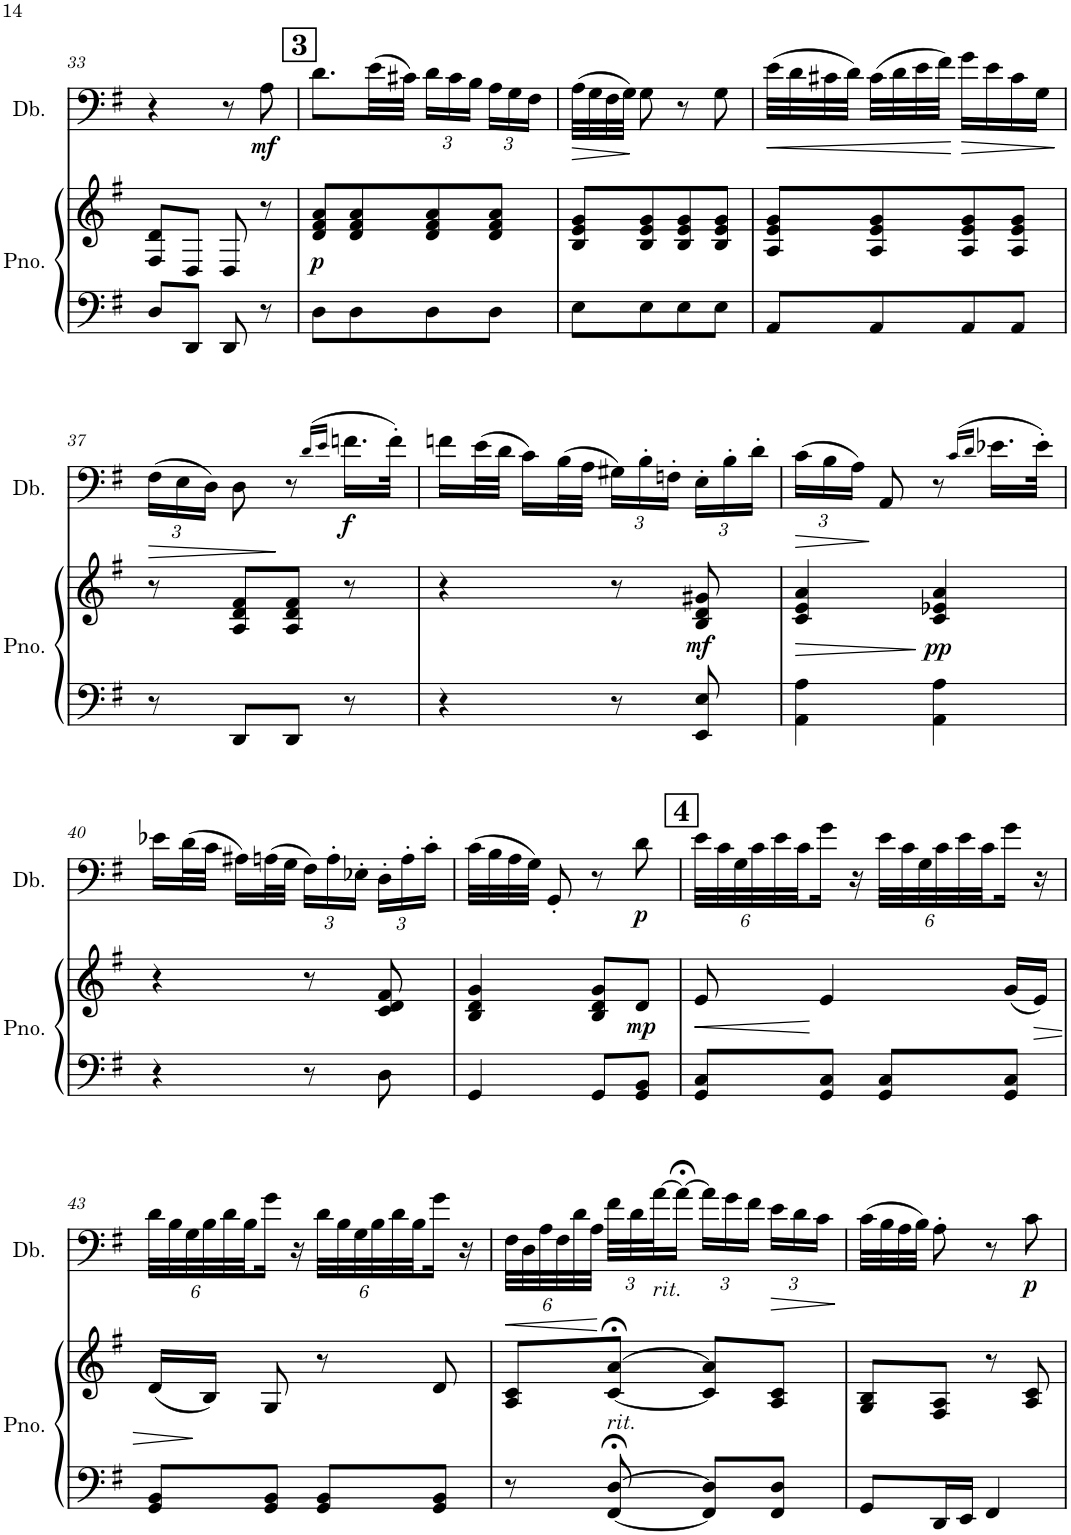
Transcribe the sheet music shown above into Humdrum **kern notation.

**kern	**kern	**dynam	**kern	**dynam
*part2	*part2	*part2	*part1	*part1
*staff3	*staff2	*staff2/3	*staff1	*staff1
*I"Piano	*	*	*I"Double Bass	*
*I'Pno.	*	*	*I'Db.	*
!!LO:PB:g=z
*clefF4	*clefG2	*	*clefF4	*
*	*	*	*Trd7c12	*
*k[f#]	*k[f#]	*	*k[f#]	*
*M4/8	*M4/8	*	*M4/8	*
=33	=33	=33	=33	=33
8D/L	8F#/ 8d/L	.	4r	.
8DD/J	8D/J	.	.	.
8DD/	8D/	.	8r	.
!	!	!	!	!LO:DY:b
8r	8r	.	8A\	mf
!!LO:REH:place=s1:a:B:cj:fs=14:t=3
=34	=34	=34	=34	=34
!	!	!LO:DY:b	!	!
8D\L	8d/ 8f#/ 8a/L	p	8.d\L	.
8D\	8d/ 8f#/ 8a/	.	.	.
.	.	.	(32e\LL	.
.	.	.	32c#X\JJJ)	.
*	*	*	*Xbrackettup	*
8D\	8d/ 8f#/ 8a/	.	24d\LL	.
.	.	.	24c#\	.
.	.	.	24B\JJ	.
8D\J	8d/ 8f#/ 8a/J	.	24A\LL	.
.	.	.	24G\	.
.	.	.	24F#\JJ	.
=35	=35	=35	=35	=35
!	!	!	!	!LO:HP:b
8E\L	8B/ 8e/ 8g/L	.	(32A\LLL	>
.	.	.	32G\	.
.	.	.	32F#\	.
.	.	.	32G\JJJ)	.
8E\	8B/ 8e/ 8g/	.	8G\	]
8E\	8B/ 8e/ 8g/	.	8r	.
8E\J	8B/ 8e/ 8g/J	.	8G\	.
=36	=36	=36	=36	=36
!	!	!	!	!LO:HP:b
8AA/L	8A/ 8e/ 8g/L	.	(32e\LLL	<
.	.	.	32d\	.
.	.	.	32c#X\	.
.	.	.	32d\JJJ)	.
8AA/	8A/ 8e/ 8g/	.	(32c#\LLL	.
.	.	.	32d\	.
.	.	.	32e\	.
.	.	.	32f#\JJJ)	.
!	!	!	!	!LO:HP:n=1:b
8AA/	8A/ 8e/ 8g/	.	16g\LL	[ >
.	.	.	16e\	.
8AA/J	8A/ 8e/ 8g/J	.	16c#\	.
.	.	.	16G\JJ	.
.	.	.	.	]
!!LO:LB:g=z
=37	=37	=37	=37	=37
!	!	!	!	!LO:HP:b
8r	8r	.	(24F#\LL	>
.	.	.	24E\	.
.	.	.	24D\JJ)	.
8DD/L	8A/ 8d/ 8f#/L	.	8D\	.
8DD/J	8A/ 8d/ 8f#/J	.	8r	]
.	.	.	(>16qd/LL	.
.	.	.	16qe/JJ	.
!	!	!	!	!LO:DY:b
8r	8r	.	16.fn\LL	f
.	.	.	32f'\JJk)	.
=38	=38	=38	=38	=38
4r	4r	.	16fn\LL	.
.	.	.	(32e\L	.
.	.	.	32d\JJJ	.
.	.	.	16c\LL)	.
.	.	.	(32B\L	.
.	.	.	32A\JJJ	.
8r	8r	.	24G#X\LL)	.
.	.	.	24B'\	.
.	.	.	24Fn'\JJ	.
!	!	!LO:DY:b	!	!
8EE/ 8E/	8B/ 8d/ 8g#X/	mf	24E'\LL	.
.	.	.	24B'\	.
.	.	.	24d'\JJ	.
=39	=39	=39	=39	=39
!	!	!LO:HP:b	!	!LO:HP:b
4AA\ 4A\	4c/ 4e/ 4a/	>	(24c\LL	>
.	.	.	24B\	.
.	.	.	24A\JJ)	.
.	.	.	8AA/	]
!	!	!LO:DY:n=1:b	!	!
4AA\ 4A\	4c/ 4e-X/ 4a/	] pp	8r	.
.	.	.	(>16qc/LL	.
.	.	.	16qd/JJ	.
.	.	.	16.e-X\LL	.
.	.	.	32e-'\JJk)	.
!!LO:LB:g=z
=40	=40	=40	=40	=40
4r	4r	.	16e-X\LL	.
.	.	.	(32d\L	.
.	.	.	32c\JJJ	.
.	.	.	16A#X\LL)	.
.	.	.	(32An\L	.
.	.	.	32G\JJJ	.
8r	8r	.	24F#\LL)	.
.	.	.	24A'\	.
.	.	.	24E-X'\JJ	.
8D\	8c/ 8d/ 8f#/	.	24D'\LL	.
.	.	.	24A'\	.
.	.	.	24c'\JJ	.
=41	=41	=41	=41	=41
4GG/	4B/ 4d/ 4g/	.	(32c\LLL	.
.	.	.	32B\	.
.	.	.	32A\	.
.	.	.	32G\JJJ)	.
.	.	.	8GG'/	.
8GG/L	8B/ 8d/ 8g/L	.	8r	.
!	!	!LO:DY:b	!	!LO:DY:b
8GG/ 8BB/J	8d/J	mp	8d\	p
!!LO:REH:place=s1:a:B:cj:fs=14:t=4
=42	=42	=42	=42	=42
!	!	!LO:HP:b	!	!
8GG/ 8C/L	8e/	<	48e\LLL	.
.	.	.	48c\	.
.	.	.	48G\	.
.	.	.	48c\	.
.	.	.	48e\	.
.	.	.	48c\J	.
8GG/ 8C/J	4e/	[	16g\JJ	.
.	.	.	16r	.
8GG/ 8C/L	.	.	48e\LLL	.
.	.	.	48c\	.
.	.	.	48G\	.
.	.	.	48c\	.
.	.	.	48e\	.
.	.	.	48c\J	.
8GG/ 8C/J	(16g/LL	.	16g\JJ	.
!	!	!LO:HP:b	!	!
.	16e/JJ)	>	16r	.
!!LO:LB:g=z
=43	=43	=43	=43	=43
8GG/ 8BB/L	(16d/LL	.	48d\LLL	.
.	.	.	48B\	.
.	.	.	48G\	.
.	16B/JJ)	]	48B\	.
.	.	.	48d\	.
.	.	.	48B\J	.
8GG/ 8BB/J	8G/	.	16g\JJ	.
.	.	.	16r	.
8GG/ 8BB/L	8r	.	48d\LLL	.
.	.	.	48B\	.
.	.	.	48G\	.
.	.	.	48B\	.
.	.	.	48d\	.
.	.	.	48B\J	.
8GG/ 8BB/J	8d/	.	16g\JJ	.
.	.	.	16r	.
=44	=44	=44	=44	=44
!	!	!	!	!LO:HP:b
8r	8A/ 8c/L	.	48F#\LLL	<
.	.	.	48D\	.
.	.	.	48A\	.
.	.	.	48F#\	.
.	.	.	48d\	.
.	.	.	48A\JJJ	.
!	!LO:TX:b:i:t=rit.	!	!	!
[8FF#/;< [8D/;<	[8c/;< [8a/;<J	.	48f#\LLL	[
.	.	.	48d\	.
!	!	!	!LO:TX:b:i:t=rit.	!
.	.	.	[48a\J	.
.	.	.	16a;<\JJ_	.
8FF#/] 8D/]L	8c/] 8a/]L	.	24a\LL]	.
.	.	.	24g\	.
.	.	.	24f#\JJ	.
!	!	!	!	!LO:HP:b
8FF#/ 8D/J	8A/ 8c/J	.	24e\LL	>
.	.	.	24d\	.
.	.	.	24c\JJ	.
.	.	.	.	]
=45	=45	=45	=45	=45
8GG/L	8G/ 8B/L	.	(32c\LLL	.
.	.	.	32B\	.
.	.	.	32A\	.
.	.	.	32B\JJJ)	.
16DD/L	8F#/ 8A/J	.	8A'\	.
16EE/JJ	.	.	.	.
4FF#/	8r	.	8r	.
!	!	!	!	!LO:DY:b
.	8A/ 8c/	.	8c\	p
=	=	=	=	=
*-	*-	*-	*-	*-
